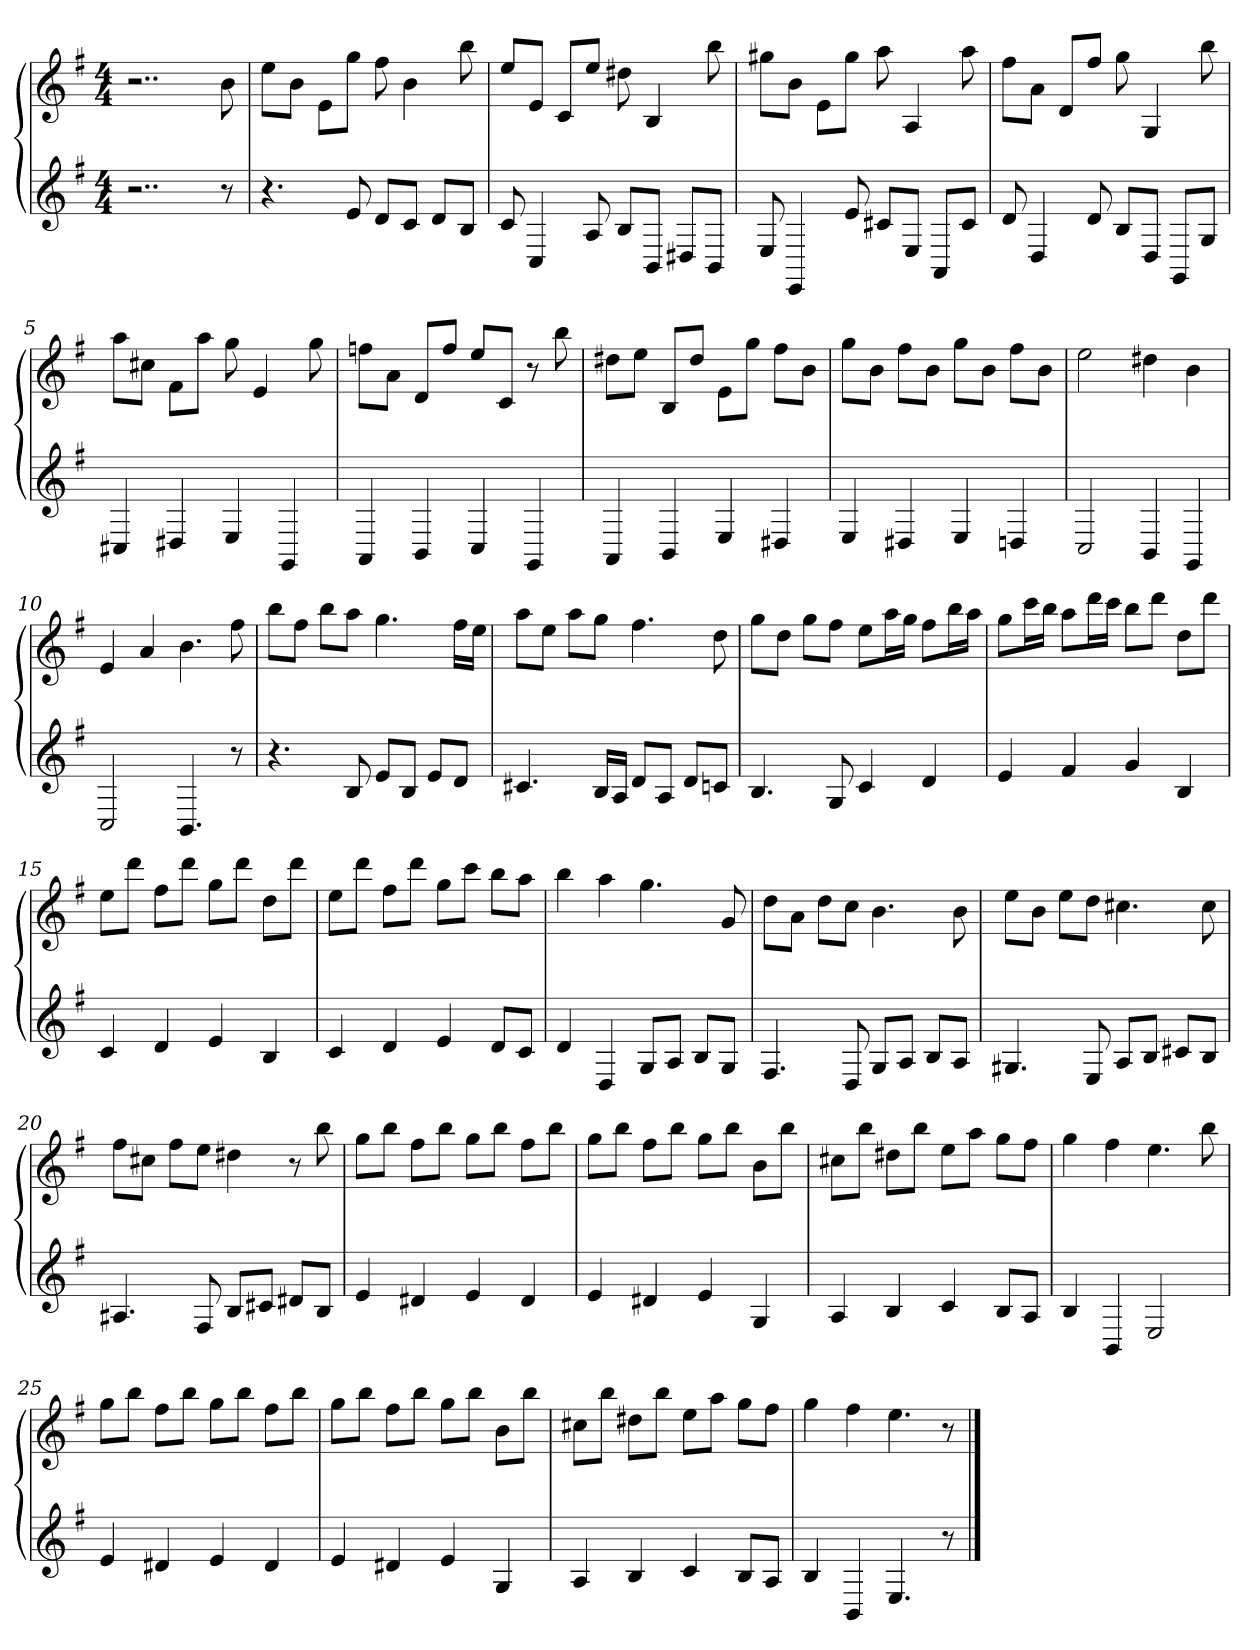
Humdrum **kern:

**kern	**kern
*part1	*part1
*staff2	*staff1
*k[f#]	*k[f#]
*e:	*e:
*M4/4	*M4/4
=	=
2..r	2..r
8r	8b
=1	=1
4.r	8eeL
.	8bJ
.	8eL
8e	8ggJ
8dL	8ff#
8cJ	4b
8dL	.
8BJ	8bb
=2	=2
8c	8eeL
4C	8eJ
.	8cL
8A	8eeJ
8BL	8dd#X
8BBJ	4B
8D#XL	.
8BBJ	8bb
=3	=3
8E	8gg#XL
4EE	8bJ
.	8eL
8e	8gg#J
8c#XL	8aa
8EJ	4A
8AAL	.
8c#J	8aa
=4	=4
8d	8ff#L
4D	8aJ
.	8dL
8d	8ff#J
8BL	8gg
8DJ	4G
8GGL	.
8GJ	8bb
=5	=5
4C#X	8aaL
.	8cc#XJ
4D#X	8f#L
.	8aaJ
4E	8gg
.	4e
4GG	.
.	8gg
=6	=6
4AA	8ffnL
.	8aJ
4BB	8dL
.	8ffJ
4C	8eeL
.	8cJ
4GG	8r
.	8bb
=7	=7
4AA	8dd#XL
.	8eeJ
4BB	8BL
.	8dd#J
4E	8eL
.	8ggJ
4D#X	8ff#L
.	8bJ
=8	=8
4E	8ggL
.	8bJ
4D#X	8ff#L
.	8bJ
4E	8ggL
.	8bJ
4Dn	8ff#L
.	8bJ
=9	=9
2C	2ee
4BB	4dd#X
4GG	4b
=10	=10
2C	4e
.	4a
4.BB	4.b
8r	8ff#
=11	=11
4.r	8bbL
.	8ff#J
.	8bbL
8B	8aaJ
8eL	4.gg
8BJ	.
8eL	.
8dJ	16ff#LL
.	16eeJJ
=12	=12
4.c#X	8aaL
.	8eeJ
.	8aaL
16BLL	8ggJ
16AJJ	.
8dL	4.ff#
8AJ	.
8dL	.
8cnJ	8dd
=13	=13
4.B	8ggL
.	8ddJ
.	8ggL
8G	8ff#J
4c	8eeL
.	16aaL
.	16ggJJ
4d	8ff#L
.	16bbL
.	16aaJJ
=14	=14
4e	8ggL
.	16cccL
.	16bbJJ
4f#	8aaL
.	16dddL
.	16cccJJ
4g	8bbL
.	8dddJ
4B	8ddL
.	8dddJ
=15	=15
4c	8eeL
.	8dddJ
4d	8ff#L
.	8dddJ
4e	8ggL
.	8dddJ
4B	8ddL
.	8dddJ
=16	=16
4c	8eeL
.	8dddJ
4d	8ff#L
.	8dddJ
4e	8ggL
.	8cccJ
8dL	8bbL
8cJ	8aaJ
=17	=17
4d	4bb
4D	4aa
8GL	4.gg
8AJ	.
8BL	.
8GJ	8g
=18	=18
4.F#	8ddL
.	8aJ
.	8ddL
8D	8ccJ
8GL	4.b
8AJ	.
8BL	.
8AJ	8b
=19	=19
4.G#X	8eeL
.	8bJ
.	8eeL
8E	8ddJ
8AL	4.cc#X
8BJ	.
8c#XL	.
8BJ	8cc#
=20	=20
4.A#X	8ff#L
.	8cc#XJ
.	8ff#L
8F#	8eeJ
8BL	4dd#X
8c#XJ	.
8d#XL	8r
8BJ	8bb
=21	=21
4e	8ggL
.	8bbJ
4d#X	8ff#L
.	8bbJ
4e	8ggL
.	8bbJ
4d#	8ff#L
.	8bbJ
=22	=22
4e	8ggL
.	8bbJ
4d#X	8ff#L
.	8bbJ
4e	8ggL
.	8bbJ
4G	8bL
.	8bbJ
=23	=23
4A	8cc#XL
.	8bbJ
4B	8dd#XL
.	8bbJ
4c	8eeL
.	8aaJ
8BL	8ggL
8AJ	8ff#J
=24	=24
4B	4gg
4BB	4ff#
2E	4.ee
.	8bb
=25	=25
4e	8ggL
.	8bbJ
4d#X	8ff#L
.	8bbJ
4e	8ggL
.	8bbJ
4d#	8ff#L
.	8bbJ
=26	=26
4e	8ggL
.	8bbJ
4d#X	8ff#L
.	8bbJ
4e	8ggL
.	8bbJ
4G	8bL
.	8bbJ
=27	=27
4A	8cc#XL
.	8bbJ
4B	8dd#XL
.	8bbJ
4c	8eeL
.	8aaJ
8BL	8ggL
8AJ	8ff#J
=28	=28
4B	4gg
4BB	4ff#
4.E	4.ee
8r	8r
==	==
*-	*-
